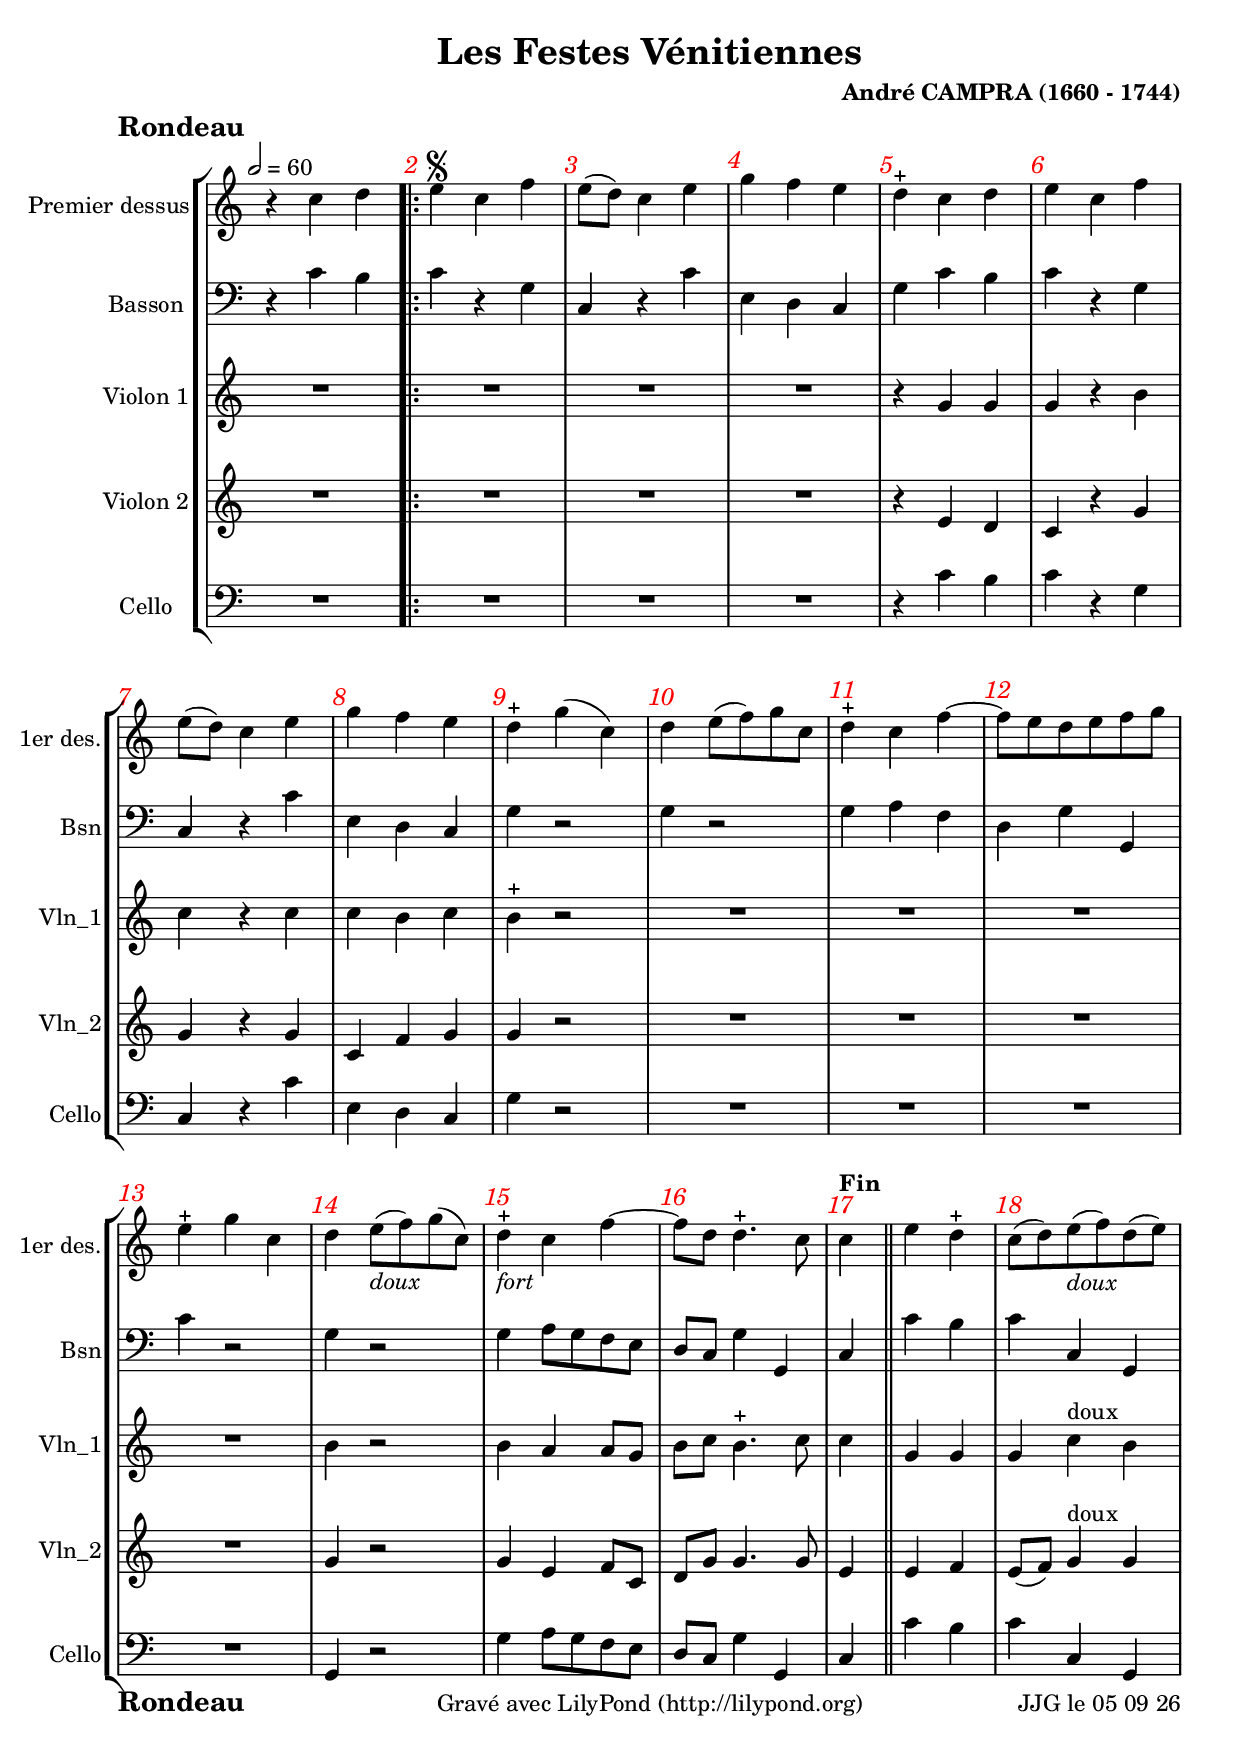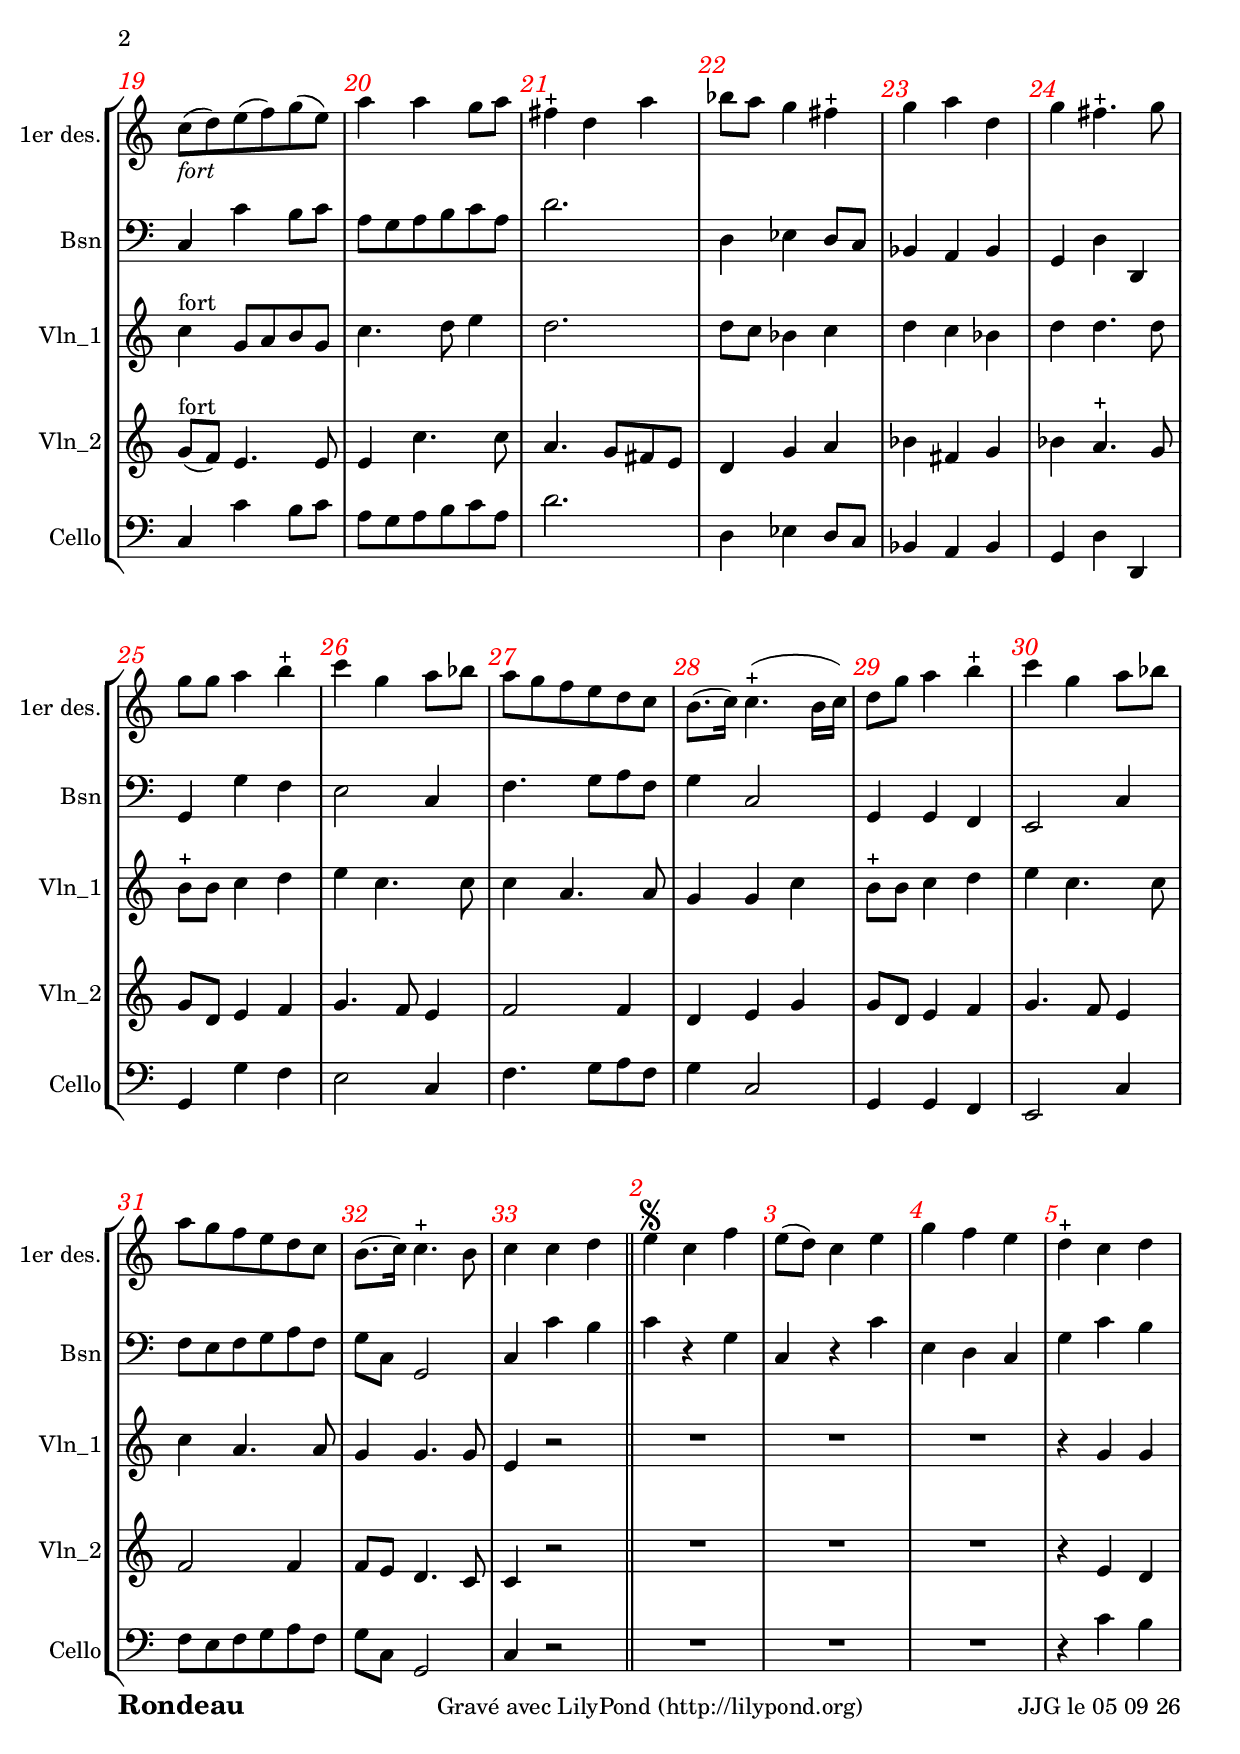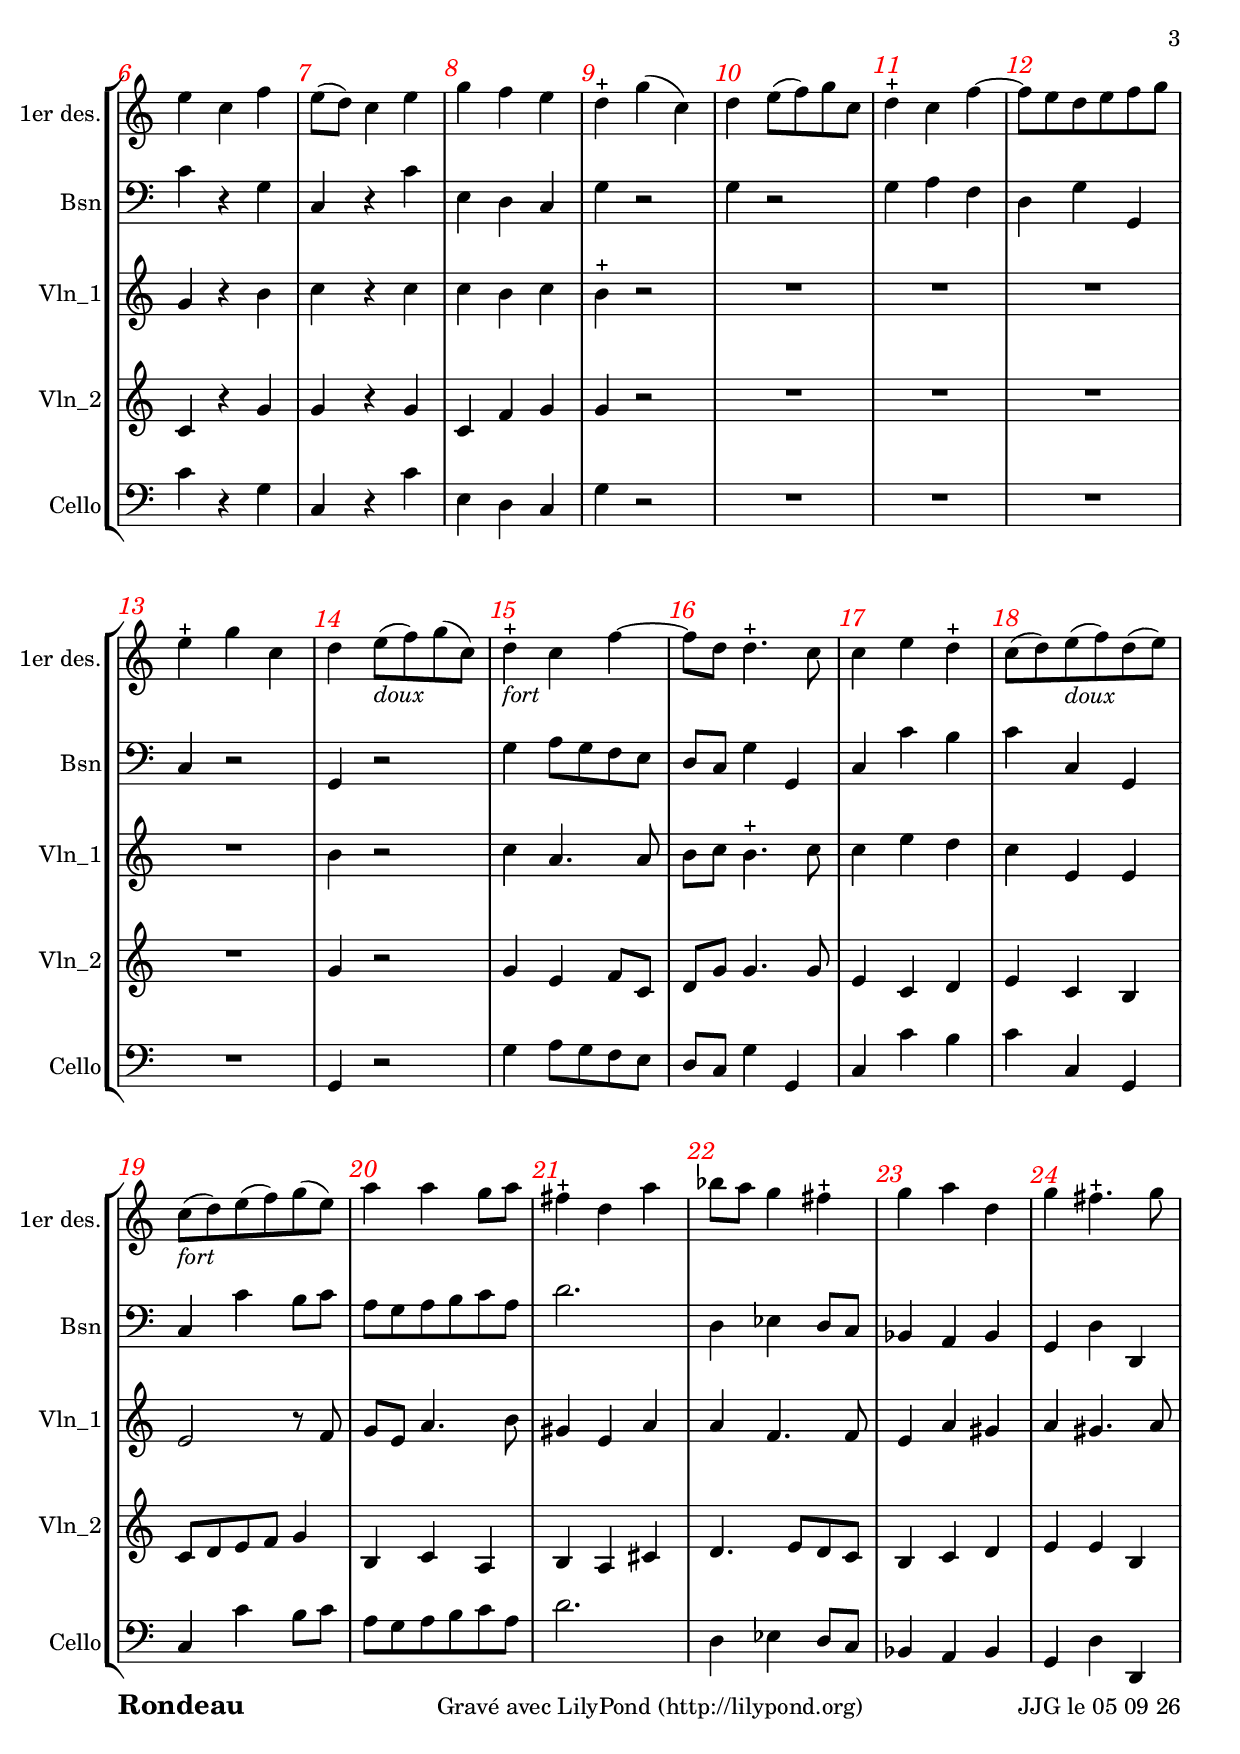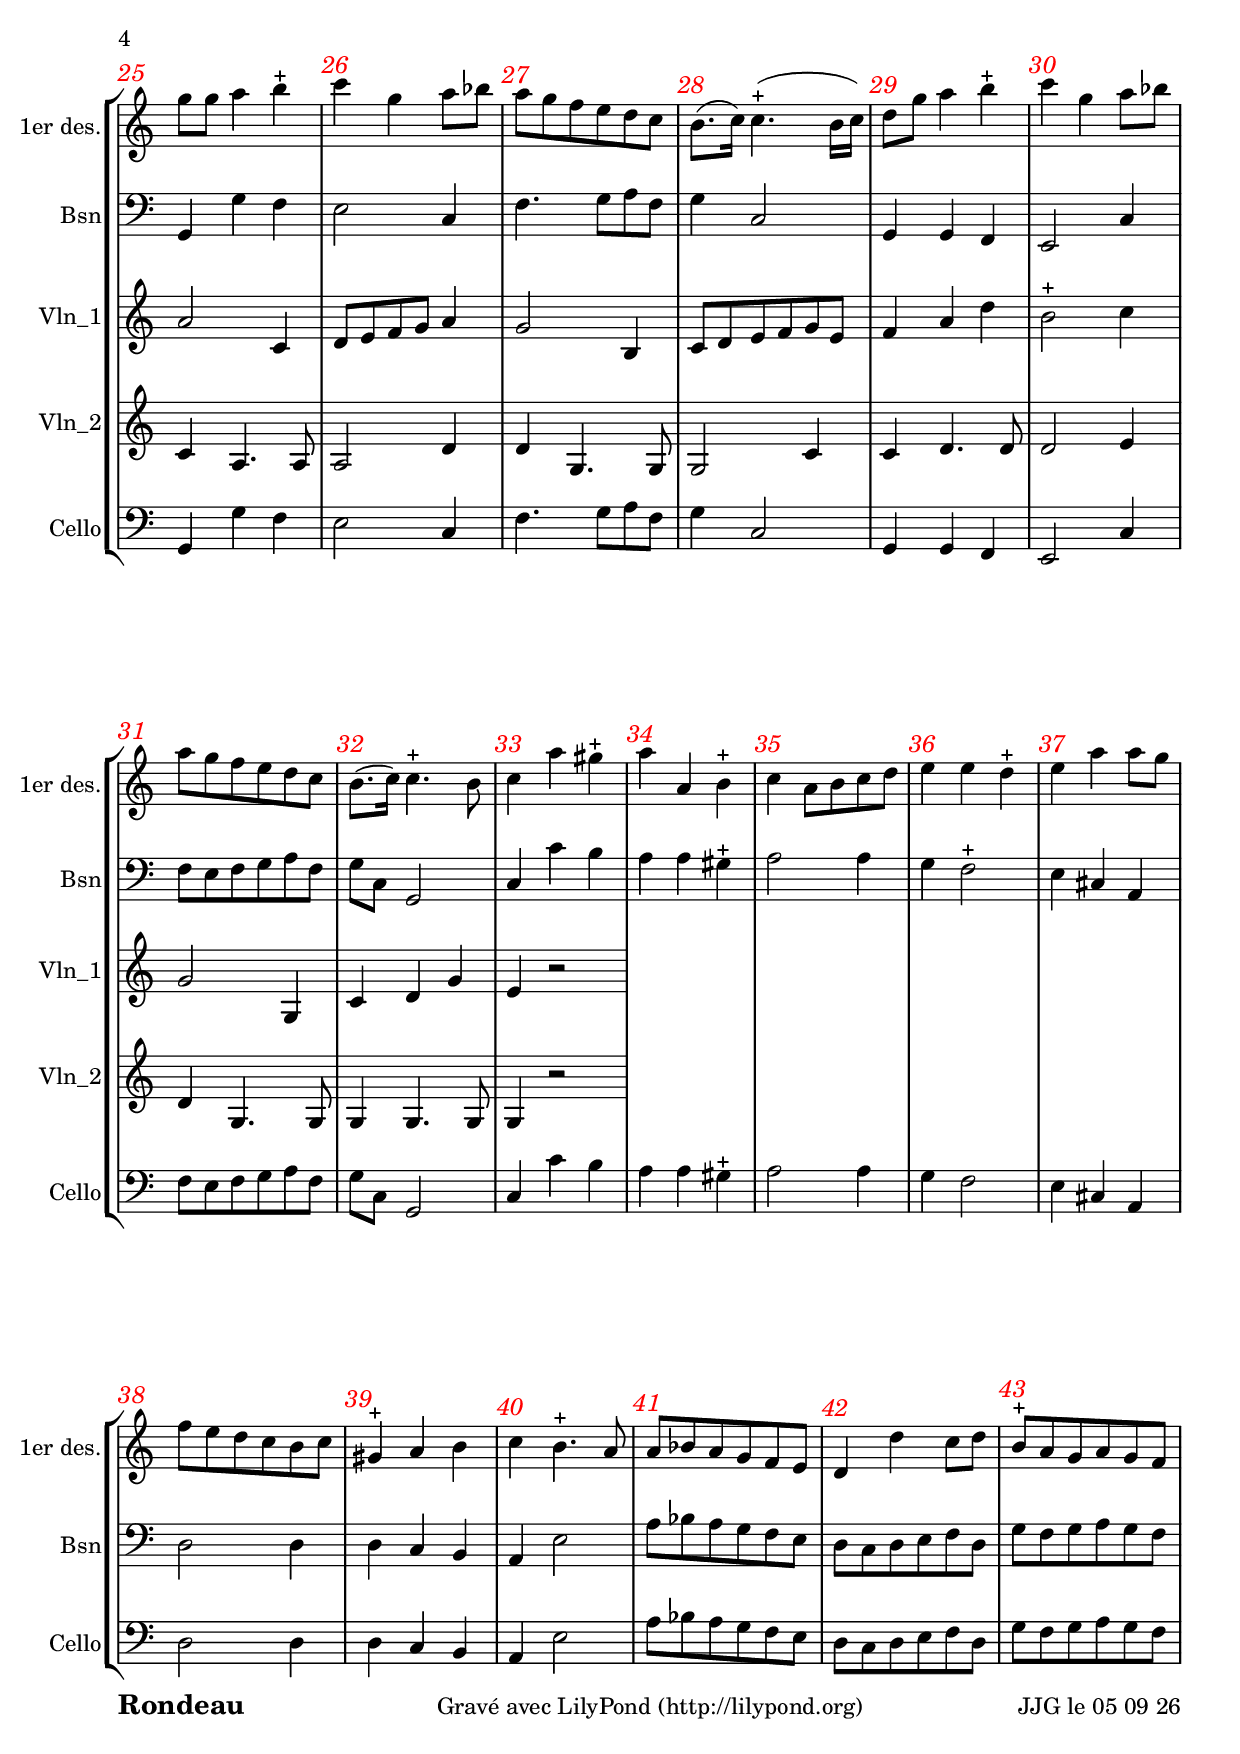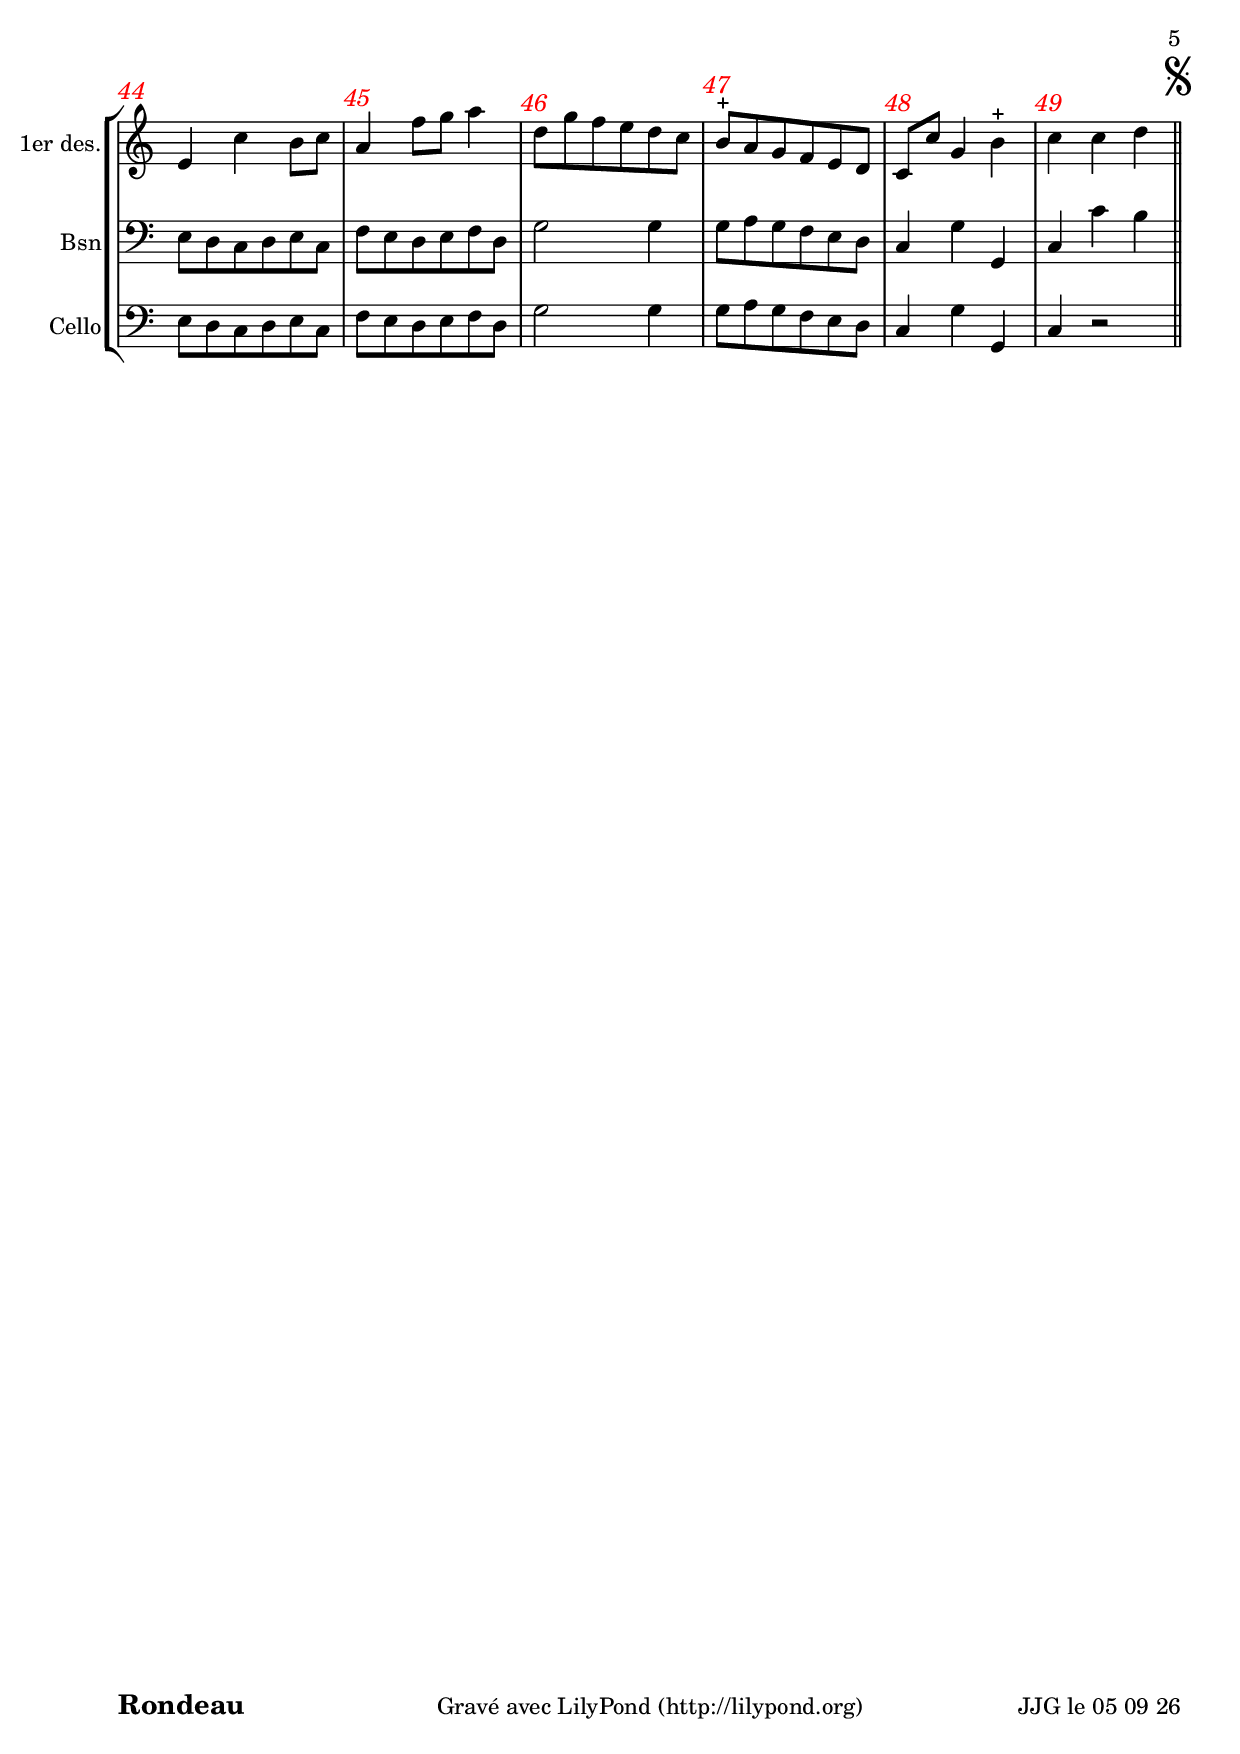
\version "2.17.7"

\header {
	title		= "Les Festes Vénitiennes"
	composer	= \markup \bold \center-column { "André CAMPRA (1660 - 1744)"}
	meter 		= \markup {\bold \fontsize #1.5 "Rondeau"} 
%	meter		= \markup {\center-column {"" \fontsize #6 "" "" }}
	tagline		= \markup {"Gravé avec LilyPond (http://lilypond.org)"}	    
}
 
date = #(strftime "%d %m %y" (localtime (current-time)))

\paper { left-margin = 20\mm % permet d'agrandir ou de réduire la largeur de portée
	oddFooterMarkup	= \markup {
		\fill-line {
			\column { \fromproperty #'header:meter }
			\column { \fromproperty #'header:tagline }
			\column { \line {JJG le \date }} 
				} 
			} 
						
%	ragged-last-bottom= #'f
	line-width	= 180\mm
%	indent = 20.0\mm

	

}
	
#(set-global-staff-size 20)
#(set-default-paper-size "a4")

global = { }
globalTempo = { \override Score.MetronomeMark.transparent = ##t}
	
resetBarnum = \context Score \applyContext % pour la numérotation des mesures
	#(set-bar-number-visibility 3)
	
	

  {
        \override Score.BarNumber.break-visibility =#end-of-line-invisible       
        \resetBarnum
        \override  Score.BarNumber.self-alignment-X = #LEFT
        \set Score.skipBars = ##t  % pour grouper les silences         
        \set Staff.printKeyCancellation = ##f
	\override Staff.VerticalAxisGroup.minimum-Y-extent = #'(-6 . 6)
	\override TextScript.padding = #2.0
	\override MultiMeasureRest.expand-limit = 1
	\once \override Staff.TimeSignature.style = #'()
	\override  Score.TimeSignature #'break-visibility = #end-of-line-invisible
	
	
  }

%}% fin de \layout 	 
  %%reprend tout ce qui est général aux parties séparées
	%%  et à la "directrice" : définition du papier, des headers, etc.

%\include "bgcolor.ly"
%%%%%%%%%%%%%%%%%%%%%%%%%%%%%%%%%%%%%%%%%%%%%%%%%%%%%%%%%%%%%%%%%%%%%%%%%%%%%%%%%
%%%%%%	La musique, 

recorder	= \version "2.17.7"

\context Voice = "dessus"


\relative c'' { 
	\set Staff.instrumentName = \markup { \column { "Premier dessus" } }
	\set Staff.midiInstrument = "recorder"
	\set Staff.shortInstrumentName =#"1er des."
	


  	\tempo 2=60
  	\time 3/4
        \clef "treble"
        \key c \major
        
        r4 c4 d \bar ".|:" | e\segno c f | e8 (d) c4 e | g f e | d-+ c d |
%6
	e c f | e8 (d) c4 e | g f e | d-+ g (c,) d e8 (f) g c,
%11
	d4-+ c f~ | f8 e d e f g | e4-+ g c, | 
	d e8_\markup \italic "doux" (f) g (c,) | d4-+ _\markup \italic "fort" c f~ |
%16
	f8 d d4.-+ c8 | c4^\markup \bold "Fin"\bar "||" e d-+ |
	c8 (d) e_\markup \italic "doux" (f) d (e) | 
	c_\markup \italic "fort" (d) e (f) g (e) | a4 a g8 a | 
%21
	fis4-+ d a' | bes8 a g4 fis-+ | g a d, | g fis4.-+ g8 | g g a4 b-+ 
%26
	c4 g a8 bes | a g f e d c | b8. (c16) c4.-+ (b16 c) |
	d8 g a4 b-+ | c g a8 bes |
%31
	a g f e d c | b8. (c16) c4.-+ b8 | c4 c d  |\bar "||" 

%reprise au segno
	\set Score.currentBarNumber = # 2
	 e\segno c f | e8 (d) c4 e | g f e | d-+ c d |
%6
	e c f | e8 (d) c4 e | g f e | d-+ g (c,) d e8 (f) g c,
%11
	d4-+ c f~ | f8 e d e f g | e4-+ g c, | 
	d e8_\markup \italic "doux" (f) g (c,) | d4-+ _\markup \italic "fort" c f~ |
%16
	f8 d d4.-+ c8 | c4 e d-+ |
	c8 (d) e_\markup \italic "doux" (f) d (e) | 
	c_\markup \italic "fort" (d) e (f) g (e) | a4 a g8 a | 
%21
	fis4-+ d a' | bes8 a g4 fis-+ | g a d, | g fis4.-+ g8 | g g a4 b-+ 
%26
	c4 g a8 bes | a g f e d c | b8. (c16) c4.-+ (b16 c) |
	d8 g a4 b-+ | c g a8 bes |
%31
	a g f e d c | b8. (c16) c4.-+ b8 | 
	c4 a' gis-+ | a a, b-+
%35 après reprise
	c4 a8 b c d | e4 e  d-+ | e a a8 g | f e d c b c | gis4-+ a b |
%40
	c4 b4.-+ a8 | a bes a g f e | d4 d' c8 d | b8-+ a g a g f | e4 c' b8 c | 
%45
	a4 f'8 g a4 | d,8 g f e d c | b-+ a g f e d |
	c c' g4 b-+ | c c d\mark \markup {\musicglyph #'"scripts.segno"} | \bar "||"
	
        
}      
                
                
                
                
                
  
                

       
              

basson		= 
\version "2.17.7"

\context Voice = "basson"
\relative c' { 
	 \set Staff.instrumentName = \markup { \column { "Basson" } }
         \set Staff.midiInstrument = "Bassoon"
         \set Staff.shortInstrumentName = "Bsn"
  		
  		\time 3/4
  		\clef bass % alto
                \key c \major
          	
       r4 c4 b | c4 r g | c, r c' | e, d c | g' c b |
%6
	c r g | c, r c' | e, d c | g' r2 | g4 r2 |
%11
	g4 a f | d g g, | c' r2 | g4 r2 | g4 a8 g f e | 
%16
	d8 c g'4 g, | c c' b | c c, g | c c' b8 c | a g a b c a | 
%21
	d2. | d,4 es d8 c | bes4 a bes | g d' d, | g g' f |
%26
	e2 c4 | f4. g8 a f | g4 c,2 | g4 g f | e2 c'4 | 
%31
	f8 e f g a f | g c, g2 | c4 c' b	
%reprise au segno	
	c4 r g | c, r c' | e, d c | g' c b |
%6
	c r g | c, r c' | e, d c | g' r2 | g4 r2 |
%11
	g4 a f | d g g, | c r2 | g4 r2 | g'4 a8 g f e | 
%16
	d8 c g'4 g, | c c' b | c c, g | c c' b8 c | a g a b c a | 
%21
	d2. | d,4 es d8 c | bes4 a bes | g d' d, | g g' f |
%26
	e2 c4 | f4. g8 a f | g4 c,2 | g4 g f | e2 c'4 | 
%31
	f8 e f g a f | g c, g2 | c4 c' b
	\set Score.currentBarNumber = # 34
%34
	a a gis-+
%35
	a2 a4 | g f2-+ | e4 cis a | d2 d4 |d c b |
%40
	a4 e'2 | a8 bes a g f e | d c d e f d | g f g a g f | e d c d e c | 
%45
	f e d e f d | g2 g4 | g8 a g f e d | c4 g' g, | c c' b 
	

	
}



violon_un	= \version "2.17.7"

\context Voice = "voice 3"
\relative c'' { 
	 \set Staff.instrumentName = \markup { \column { "Violon 1" } }
         \set Staff.midiInstrument = "Violin"
         \set Staff.shortInstrumentName =#"Vln_1"
  		
  		\time 3/4
  		\clef treble % alto
                \key c \major
          	
       R 2. | R2.*3 | r4 g g | g r b | c r c | c b c | b-+ r2 | 
       R2.*4 |b4 r2 | b4 a a8 g |   
%16
	b8 c b4.-+ c8 | c4 g g  | g c^\markup "doux" b | 
	c^\markup "fort" g8 a b g | c4. d8 e4 | 
%21
	d2. | d8 c bes4 c | d c bes | d d4. d8 | b-+ b c4 d 
%26
	e c4. c8 | c4 a4. a8 | g4 g c | b8-+ b c4 d | e c4. c8  | 
%31
	c4 a4. a8 | g4 g4. g8  e4 r2
%reprise au segno	
       R2.*3 | r4 g g | g r b | c r c | c b c | b-+ r2 | 
       R2.*4 |b4 r2 | %b4 a a8 g |   
%2ème couplet

	c4 a4. a8  | b8 c b4.-+ c8

	
	c4 e d | c e, e | e2 r8 f | g e a4. b8 |
	gis4 e a | a f4. f8 | e4 a gis |
%40
	a 4 gis4. a8 | a2 c,4 | d8 e f g a4 | g2 b,4 | c8 d e f g e | 
%45
	f4 a d | b2-+ c4 | g2 g,4 | c d g | e r2 
		

	
}
            
                
  
                

       
              

violon_deux	= \version "2.17.7"

\context Voice = "voice 4"
\relative c { 
	 \set Staff.instrumentName = \markup { \column { "Violon 2" } }
         \set Staff.midiInstrument = "Violin"
         \set Staff.shortInstrumentName =#"Vln_2"
  
  
  	\time 3/4
        \clef treble  
        \key c \major
        
       R 2. | R2.*3 | r4 e' d | c r g' | g r g | c, f g | g r2 |  R2.*4 |
%14
	g4 r2 | g4 e f8 c | d g g4. g8 | e4 e f | e8 (f) g4^\markup "doux" g
	g8^\markup "fort" (f) e4. e8 | e4 c'4. c8 | a4. g8 fis e | 	
%22
	d4 g a | bes fis g | bes a4.-+ g8 | g d e4 f | 
%26
	g4. f8 e4 | f2 f4 | d4 e g | g8 d e4 f | g4. f8 e4 | 
	f2 f4 |f8 e d4. c8 | c4 r2 | 
	
% reprise au segno
	 R2.*3 | r4 e d | c r g' | g r g | c, f g | g r2 |  R2.*4 |
%14
	g4 r2 | g4 e f8 c | d g g4. g8 | e4 c d | e c b |
%35
	c8 d e f g4 | b, c a | b a cis | d4. e8 d c | b4 c d |
%40
	e e b | c a4. a8 | a2 d4 | d g,4. g8 | g2 c4 | 
%45
	c d4. d8 | d2 e4 | d4 g,4. g8 | g4 g4. g8 | g4 r2		
	
  
  }
                

       
              

cello		= \version "2.17.7"

\context Voice = "cello"


\relative c { 
	\set Staff.instrumentName = \markup { \column { "Cello" } }
	\set Staff.midiInstrument = "cello"
	\set Staff.shortInstrumentName =#"Cello"

  
  	\time 3/4
        \clef bass  
        \key c \major
        
       R 2. | R2.*3 | r4 c' b
%6
	c r g | c, r c' | e, d c | g' r2 | R2.*4 | g,4 r2 | g'4 a8 g f e |
%16
	d8 c g'4 g, | c c' b | c c, g | c c' b8 c | a g a b c a |
%21
	d2. | d,4 es d8 c | bes4 a bes | g d' d, | g g' f | 
%26
	e2 c4 | f4. g8 a f | g4 c,2 | g4 g f | e2 c'4 |
%31
	f8 e f g a f | g c, g2 | c4 r2 |
%reprise au segno
	       R 2. | R2.*2 | r4 c' b
%6
	c r g | c, r c' | e, d c | g' r2 | R2.*4 | g,4 r2 | g'4 a8 g f e |
%16
	d8 c g'4 g, | c c' b | c c, g | c c' b8 c | a g a b c a |
%21
	d2. | d,4 es d8 c | bes4 a bes | g d' d, | g g' f | 
%26
	e2 c4 | f4. g8 a f | g4 c,2 | g4 g f | e2 c'4 |
%31
	f8 e f g a f | g c, g2 | c4 c' b | a a gis-+
%35
	a2 a4 |g f2 | e4 cis a | d2 d4 | d c b |
%40
	a4 e'2 | a8 bes a g f e | d c d e f d | g f g a g f | e d c d e c |
%45
	f e d e f d | g2 g4 | g8 a g f e d | c4 g' g, | c r2 |

	
	
  
  }

%clavecind	= \include "clavecind.ly"
%clavecing	= \include "clavecing.ly"


%%%%%%%%%%%%%%%%%%%%%%%%%%%%%%%%%%%%%%%%%%%%%%%%%%%%%%%%%%%%%%%%%%%%%%%%%%%%%%%%%
%%%%%%	La partition
%%%
  
\score {
	
  <<  	   \new StaffGroup << \override Score.BarNumber.break-visibility =#end-of-line-invisible
  %       \resetBarnum
 % Aligner les N° de mesures à gauche de la mesure
         \override  Score.BarNumber.self-alignment-X = #LEFT
         
         \override Score.RehearsalMark.padding = #2.5
% met le numéros de mesure en italique et en rouge
 	 \override Score.BarNumber #'font-shape = #'italic
 	 \override Score.BarNumber #'color = #red
% N° de mesures dans un cercle
 %	 \override Score.BarNumber  #'stencil
 %	 = #(make-stencil-circler 0.1 0.25 ly:text-interface::print)
 % augmenter la taille des N° de mesures
 	\override Score.BarNumber #'font-size = #0.5

   
% \new Voice = "one"  {
%  		 	 \autoBeamOff
%  		 \choeur }
%  		 \new Lyrics \lyricsto "one" \texte_one   	

  \new Staff {\recorder } % bgcolor "(rgb-color 1 0.8 0.6)"\recorder }
%  \new Staff  {\hautbois }  
  \new Staff  {\basson}
  \new Staff  {\violon_un} 
  \new Staff  {\violon_deux} 
%  \new Staff  {\bgcolor "(rgb-color 1 0.8 1.6)"\basson } 
  \new Staff  {\cello} 

%  \new Staff  {\basse } 		 
  	 >> 
   
% \new Staff \with { %% colorisation de cette portée
%     \override StaffSymbol.stencil = #(lambda (grob)
%        (let* ((staff (ly:staff-symbol::print grob))
%               (X-ext (ly:stencil-extent staff X))
%               (Y-ext (ly:stencil-extent staff Y)))
%         (set! Y-ext (cons
%            (- (car Y-ext) 0)
%            (+ (cdr Y-ext) 0)))
%         (ly:grob-set-property! grob 'layer -10)
%         (ly:stencil-add
%           (ly:make-stencil (list 'color (rgb-color 1 0.8 0.6)
%             (ly:stencil-expr (ly:round-filled-box X-ext Y-ext 0))
%           X-ext Y-ext))
%         staff)))
%  		}
%  		{ \quinte }

 
% \new Staff  {\basse }
%>>

	
		
%	\new PianoStaff <<			
%			\set PianoStaff.instrumentName = #"Clavecin"  
%				\set PianoStaff.shortInstrumentName =#"B.C."
%				
%			\new Staff %\with{ instrumentName = #"Clavecin D." 
%		%			shortInstrumentName  = #"Cl.d." }
%				{\clavecind}
%			\new Staff %\with{ instrumentName = #"Clavecin G." 
%		%			shortInstrumentName  = #"Cl.g." }
%				{\clavecing} 
 %		>>
	
>>	
	
\layout {
	\context {	\RemoveEmptyStaffContext
	\override VerticalAxisGroup #'remove-first = ##t		
 	\once \override Staff.TimeSignature #'stencil = ##f	
 	\override  SpacingSpanner #'base-shortest-duration =#(ly:make-moment 1 32)
 	\override  Score.TimeSignature #'break-visibility = #end-of-line-invisible
	} %fin de ce \context
	
	
\context { \Score   % les 2 lignes qui suivent réduisent l'espace entre les portées
    \override StaffGrouper.staff-staff-spacing.padding = #3
    \override StaffGrouper.staff-staff-spacing.basic-distance = #1
  	} %fin de ce \context	

}% fin de \layout

  
 \midi { }
  
} % fin de \score
 

